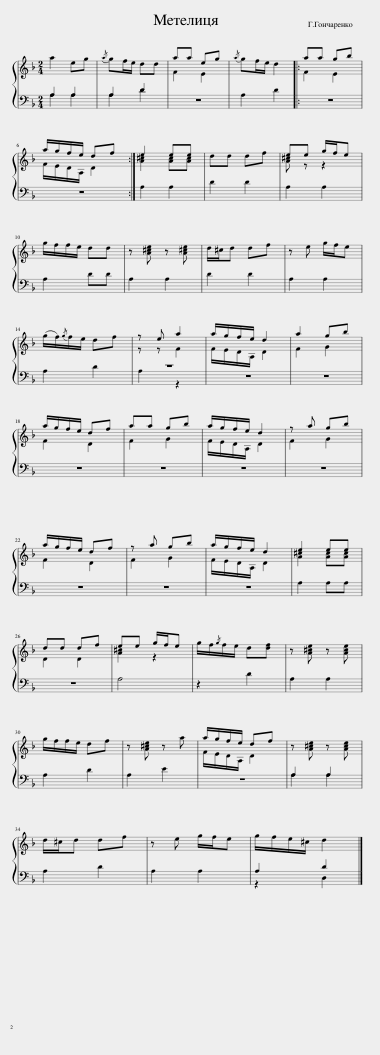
X:1
%%score { ( 1 4 ) | ( 2 3 ) }
L:1/8
M:2/4
I:linebreak $
K:F
V:1 treble
V:4 treble
V:2 bass
V:3 bass
V:1
 a2 eg |{/a} gf/e/ dd | aa eg |{/a} gf/e/ d2 |: aa gb |$ %5
 a/g/f/e/ df :| e2 ee | dd df | ee g/f/e |$ g/f/f/e/ dd | %10
 z [A^ce] z [A^ce] | d/^c/d df | z e g/f/e |$ (g/f/){/g}f/e/ df | z e a2 | %15
 a/g/f/e/ d2 | a2 gb |$ a/g/f/e/ df | aa gb | a/g/f/e/ d2 | %20
 z a gb |$ a/g/f/e/ df | z a gb | a/g/f/e/ d2 | e2 ee |$ %25
 dd df | ee g/f/e | g/f/{/g}f/e/ d[df] | z [A^ce] z [Ace] |$ g/f/f/e/ df | %30
 z [A^ce] z a | a/g/f/e/ df | z [A^ce] z [Ace] |$ d/^c/d df | z e g/f/e | %35
 g/f/e/^c/ d2 |] %36
V:2
 A,2 A,2 | A,2 D2 | z4 | A,2 D2 |: z4 |$ %5
 z4 :| A,2 A,2 | D2 D2 | A,2 A,2 |$ A,2 DD | %10
 A,2 A,2 | D2 D2 | A,2 A,2 |$ A,2 D2 | z4 | %15
 z4 | z4 |$ z4 | z4 | z4 | %20
 z4 |$ z4 | z4 | z4 | A,2 A,A, |$ %25
 z4 | A,4 | z2 D2 | A,2 A,2 |$ A,2 D2 | %30
 A,2 E2 | z4 | A,2 A,2 |$ A,2 D2 | A,2 A,2 | %35
 A,2 D2 |] %36
V:3
 A,2 A,2 | A,2 D2 | x4 | x4 |: x4 |$ %5
 x4 :| x4 | x4 | x4 |$ x4 | %10
 x4 | x4 | x4 |$ x4 | A,2 z2 | %15
 x4 | x4 |$ x4 | x4 | x4 | %20
 x4 |$ x4 | x4 | x4 | x4 |$ %25
 x4 | x4 | x4 | x4 |$ x4 | %30
 x4 | x4 | A,2 A,2 |$ x4 | x4 | %35
 z2 D,2 |] %36
V:4
 x4 | x4 | F2 E2 | x4 |: F2 E2 |$ %5
 F/E/D/A,/ D2 :| [A^c]2 [Ac][Ac] | x4 | [A^c] z z2 |$ x4 | %10
 x4 | x4 | x4 |$ x4 | z z F2 | %15
 F/E/D/A,/ D2 | F2 G2 |$ F2 D2 | F2 G2 | F/E/D/A,/ D2 | %20
 F2 G2 |$ F2 D2 | F2 G2 | F/E/D/A,/ D2 | [A^c]2 [Ac][Ac] |$ %25
 D2 D2 | [A^c]2 z2 | x4 | x4 |$ x4 | %30
 x4 | F/E/D/A,/ D2 | x4 |$ x4 | x4 | %35
 x4 |] %36
